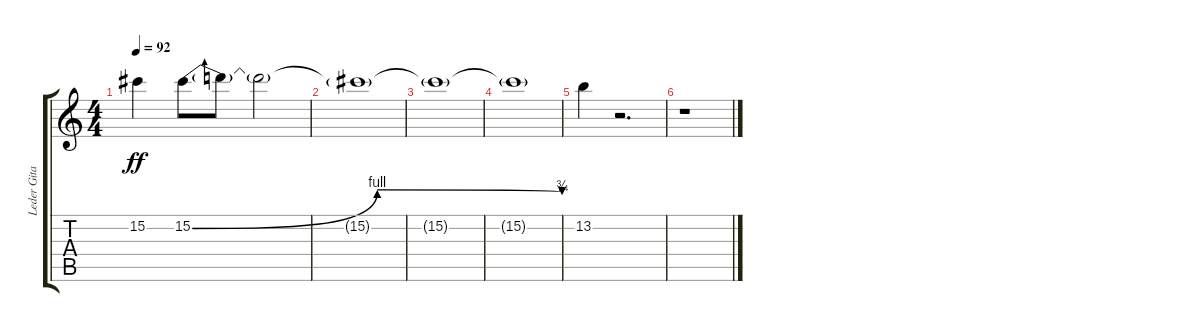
\track ("Leder Gitar" "Leder Gita") {instrument overdrivenguitar}
\staff {score tabs}
\tuning (Eb4 Bb3 Gb3 Db3 Ab2 Eb2) {hide}
\ts (4 4)
\tempo 92
\clef g2
\ks c
15.2{t}.4{dy ff} 15.2{be (bendrelease 0 0 11 4 35 4 60 3)}.8 15.2{t}.8 15.2{t}.2{volume 10} |
15.2{t}.1{volume 8} |
15.2{t}.1{volume 8} |
15.2{t}.1 |
13.2.4 r.2{d} |
r.1
